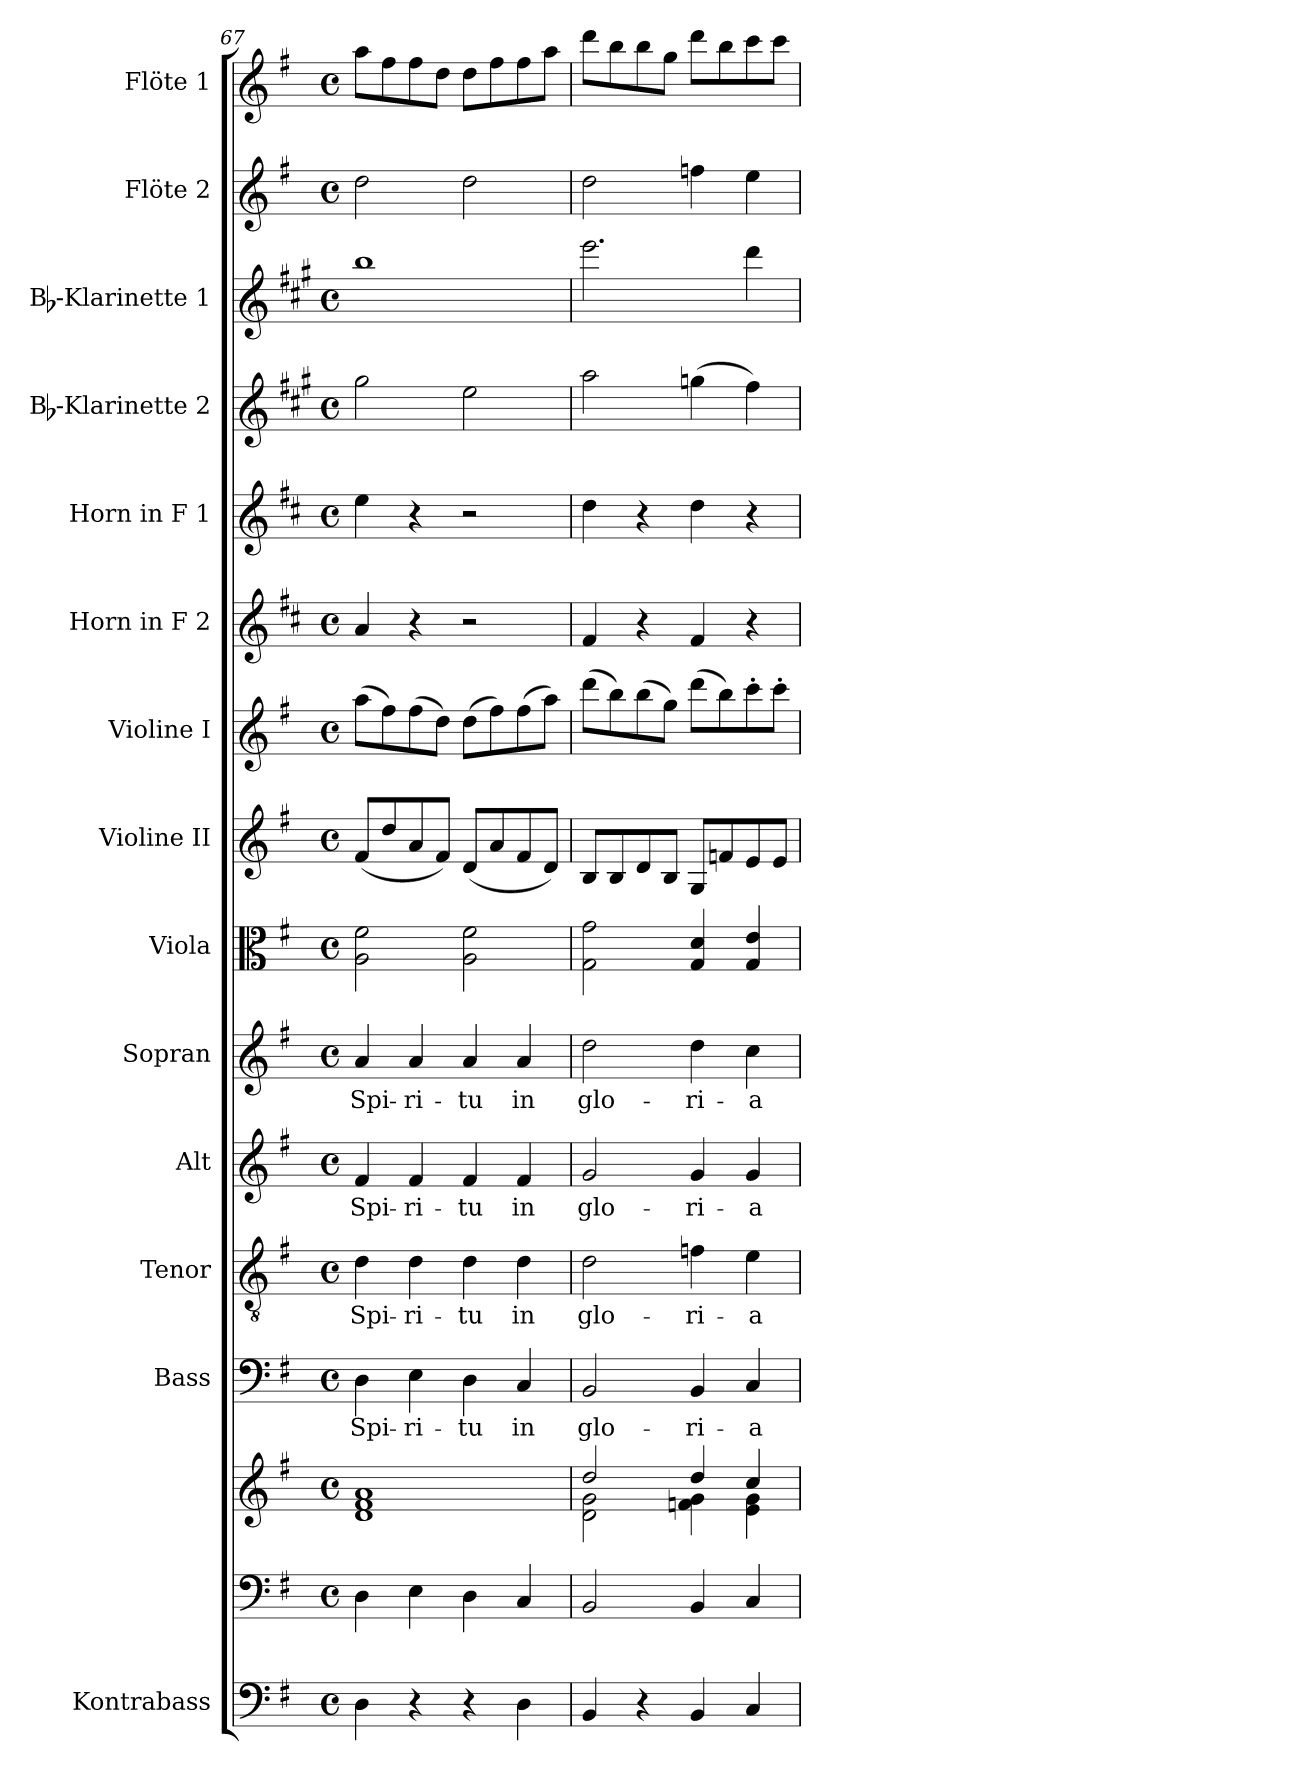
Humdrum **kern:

**kern	**kern	**kern	**kern	**text	**kern	**text	**kern	**text	**kern	**text	**kern	**kern	**kern	**kern	**kern	**kern	**kern	**kern	**kern
*part15	*part14	*part14	*part13	*part13	*part12	*part12	*part11	*part11	*part10	*part10	*part9	*part8	*part7	*part6	*part5	*part4	*part3	*part2	*part1
*staff16	*staff15	*staff14	*staff13	*staff13	*staff12	*staff12	*staff11	*staff11	*staff10	*staff10	*staff9	*staff8	*staff7	*staff6	*staff5	*staff4	*staff3	*staff2	*staff1
*I"Kontrabass	*	*	*I"Bass	*	*I"Tenor	*	*I"Alt	*	*I"Sopran	*	*I"Viola	*I"Violine II	*I"Violine I	*I"Horn in F 2	*I"Horn in F 1	*I"Bb-Klarinette 2	*I"Bb-Klarinette 1	*I"Flöte 2	*I"Flöte 1
*I'Kb.	*	*	*I'B.	*	*I'T.	*	*I'A.	*	*I'S.	*	*I'Vla.	*I'Vl. II	*I'Vl. I	*I'Horn 2	*I'Horn 1	*I'Bb Kl. 2	*I'Bb Kl. 1	*I'Fl. 2	*I'Fl. 1
*clefF4	*clefF4	*clefG2	*clefF4	*	*clefGv2	*	*clefG2	*	*clefG2	*	*clefC3	*clefG2	*clefG2	*clefG2	*clefG2	*clefG2	*clefG2	*clefG2	*clefG2
*ITrd7c12	*	*	*	*	*	*	*	*	*	*	*	*	*	*ITrd4c7	*ITrd4c7	*ITrd1c2	*ITrd1c2	*	*
*k[f#]	*k[f#]	*k[f#]	*k[f#]	*	*k[f#]	*	*k[f#]	*	*k[f#]	*	*k[f#]	*k[f#]	*k[f#]	*k[f#]	*k[f#]	*k[f#]	*k[f#]	*k[f#]	*k[f#]
*G:	*G:	*G:	*G:	*	*G:	*	*G:	*	*G:	*	*G:	*G:	*G:	*G:	*G:	*G:	*G:	*G:	*G:
*M4/4	*M4/4	*M4/4	*M4/4	*	*M4/4	*	*M4/4	*	*M4/4	*	*M4/4	*M4/4	*M4/4	*M4/4	*M4/4	*M4/4	*M4/4	*M4/4	*M4/4
*met(c)	*met(c)	*met(c)	*met(c)	*	*met(c)	*	*met(c)	*	*met(c)	*	*met(c)	*met(c)	*met(c)	*met(c)	*met(c)	*met(c)	*met(c)	*met(c)	*met(c)
=67	=67	=67	=67	=67	=67	=67	=67	=67	=67	=67	=67	=67	=67	=67	=67	=67	=67	=67	=67
*	*	*^	*	*	*	*	*	*	*	*	*	*	*	*	*	*	*	*	*
!	!	!	!	!	!LO:LY:b	!	!LO:LY:b	!	!LO:LY:b	!	!LO:LY:b	!	!	!	!	!	!	!	!	!
4DD\	4D\	1a	1d 1f#	4D\	Spi-	4d\	Spi-	4f#/	Spi-	4a/	Spi-	2A\ 2f#\	(<8f#/L	(>8aa\L	4d/	4a\	2ff#\	1aa	2dd\	8aa\L
.	.	.	.	.	.	.	.	.	.	.	.	.	8dd/	8ff#\)	.	.	.	.	.	8ff#\
!	!	!	!	!	!LO:LY:b	!	!LO:LY:b	!	!LO:LY:b	!	!LO:LY:b	!	!	!	!	!	!	!	!	!
4r	4E\	.	.	4E\	-ri-	4d\	-ri-	4f#/	-ri-	4a/	-ri-	.	8a/	(>8ff#\	4r	4r	.	.	.	8ff#\
.	.	.	.	.	.	.	.	.	.	.	.	.	8f#/J)	8dd\J)	.	.	.	.	.	8dd\J
!	!	!	!	!	!LO:LY:b	!	!LO:LY:b	!	!LO:LY:b	!	!LO:LY:b	!	!	!	!	!	!	!	!	!
4r	4D\	.	.	4D\	-tu	4d\	-tu	4f#/	-tu	4a/	-tu	2A\ 2f#\	(<8d/L	(>8dd\L	2r	2r	2dd\	.	2dd\	8dd\L
.	.	.	.	.	.	.	.	.	.	.	.	.	8a/	8ff#\)	.	.	.	.	.	8ff#\
!	!	!	!	!	!LO:LY:b	!	!LO:LY:b	!	!LO:LY:b	!	!LO:LY:b	!	!	!	!	!	!	!	!	!
4DD\	4C/	.	.	4C/	in	4d\	in	4f#/	in	4a/	in	.	8f#/	(>8ff#\	.	.	.	.	.	8ff#\
.	.	.	.	.	.	.	.	.	.	.	.	.	8d/J)	8aa\J)	.	.	.	.	.	8aa\J
=68	=68	=68	=68	=68	=68	=68	=68	=68	=68	=68	=68	=68	=68	=68	=68	=68	=68	=68	=68	=68
!	!	!	!	!	!LO:LY:b	!	!LO:LY:b	!	!LO:LY:b	!	!LO:LY:b	!	!	!	!	!	!	!	!	!
4BBB/	2BB/	2dd/	2d\ 2g\	2BB/	glo-	2d\	glo-	2g/	glo-	2dd\	glo-	2G\ 2g\	8B/L	(>8ddd\L	4B/	4g\	2gg\	2.ddd\	2dd\	8ddd\L
.	.	.	.	.	.	.	.	.	.	.	.	.	8B/	8bb\)	.	.	.	.	.	8bb\
4r	.	.	.	.	.	.	.	.	.	.	.	.	8d/	(>8bb\	4r	4r	.	.	.	8bb\
.	.	.	.	.	.	.	.	.	.	.	.	.	8B/J	8gg\J)	.	.	.	.	.	8gg\J
!	!	!	!	!	!LO:LY:b	!	!LO:LY:b	!	!LO:LY:b	!	!LO:LY:b	!	!	!	!	!	!	!	!	!
4BBB/	4BB/	4dd/	4fn\ 4g\	4BB/	-ri-	4fn\	-ri-	4g/	-ri-	4dd\	-ri-	4G/ 4d/	8G/L	(>8ddd\L	4B/	4g\	(>4ffn\	.	4ffn\	8ddd\L
.	.	.	.	.	.	.	.	.	.	.	.	.	8fn/	8bb\)	.	.	.	.	.	8bb\
!	!	!	!	!	!LO:LY:b	!	!LO:LY:b	!	!LO:LY:b	!	!LO:LY:b	!	!	!	!	!	!	!	!	!
4CC/	4C/	4cc/	4e\ 4g\	4C/	-a	4e\	-a	4g/	-a	4cc\	-a	4G/ 4e/	8e/	8ccc'>\	4r	4r	4ee\)	4ccc\	4ee\	8ccc\
.	.	.	.	.	.	.	.	.	.	.	.	.	8e/J	8ccc'>\J	.	.	.	.	.	8ccc\J
*	*	*v	*v	*	*	*	*	*	*	*	*	*	*	*	*	*	*	*	*	*
=	=	=	=	=	=	=	=	=	=	=	=	=	=	=	=	=	=	=	=
*-	*-	*-	*-	*-	*-	*-	*-	*-	*-	*-	*-	*-	*-	*-	*-	*-	*-	*-	*-
